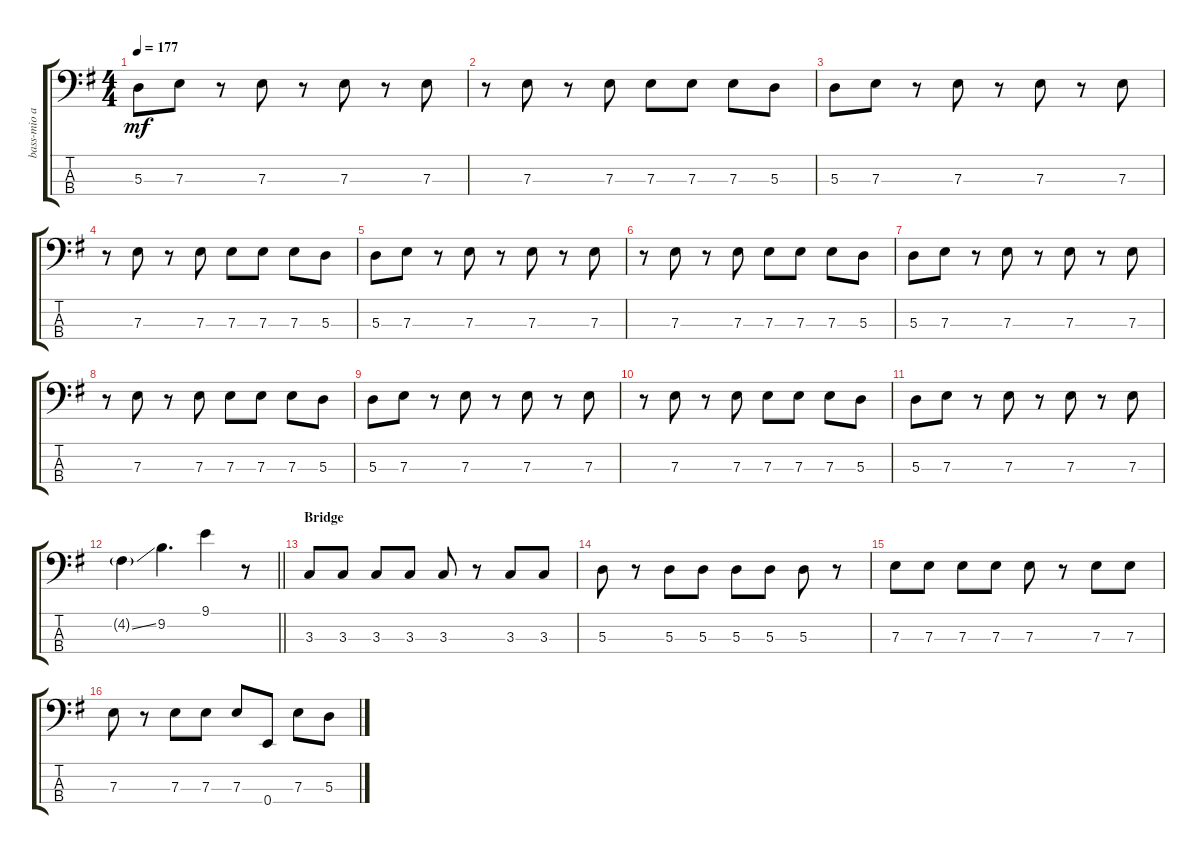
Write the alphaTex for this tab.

\track ("bass-mio akiyama" "bass-mio a") {instrument electricbassfinger}
\staff {score tabs}
\tuning (G2 D2 A1 E1) {hide}
\ts (4 4)
\tempo 177
\clef f4
\ks eminor
5.3.8{dy mf} 7.3.8 r.8 7.3.8 r.8 7.3.8 r.8 7.3.8 |
r.8 7.3.8 r.8 7.3.8 7.3.8 7.3.8 7.3.8 5.3.8 |
5.3.8 7.3.8 r.8 7.3.8 r.8 7.3.8 r.8 7.3.8 |
r.8 7.3.8 r.8 7.3.8 7.3.8 7.3.8 7.3.8 5.3.8 |
5.3.8 7.3.8 r.8 7.3.8 r.8 7.3.8 r.8 7.3.8 |
r.8 7.3.8 r.8 7.3.8 7.3.8 7.3.8 7.3.8 5.3.8 |
5.3.8 7.3.8 r.8 7.3.8 r.8 7.3.8 r.8 7.3.8 |
r.8 7.3.8 r.8 7.3.8 7.3.8 7.3.8 7.3.8 5.3.8 |
5.3.8 7.3.8 r.8 7.3.8 r.8 7.3.8 r.8 7.3.8 |
r.8 7.3.8 r.8 7.3.8 7.3.8 7.3.8 7.3.8 5.3.8 |
5.3.8 7.3.8 r.8 7.3.8 r.8 7.3.8 r.8 7.3.8 |
\barLineRight lightlight
4.2{ss g}.4 9.2.4{d} 9.1.4 r.8 |
\section ("" "Bridge")
3.3.8 3.3.8 3.3.8 3.3.8 3.3.8 r.8 3.3.8 3.3.8 |
5.3.8 r.8 5.3.8 5.3.8 5.3.8 5.3.8 5.3.8 r.8 |
7.3.8 7.3.8 7.3.8 7.3.8 7.3.8 r.8 7.3.8 7.3.8 |
7.3.8 r.8 7.3.8 7.3.8 7.3.8 0.4.8 7.3.8 5.3.8
